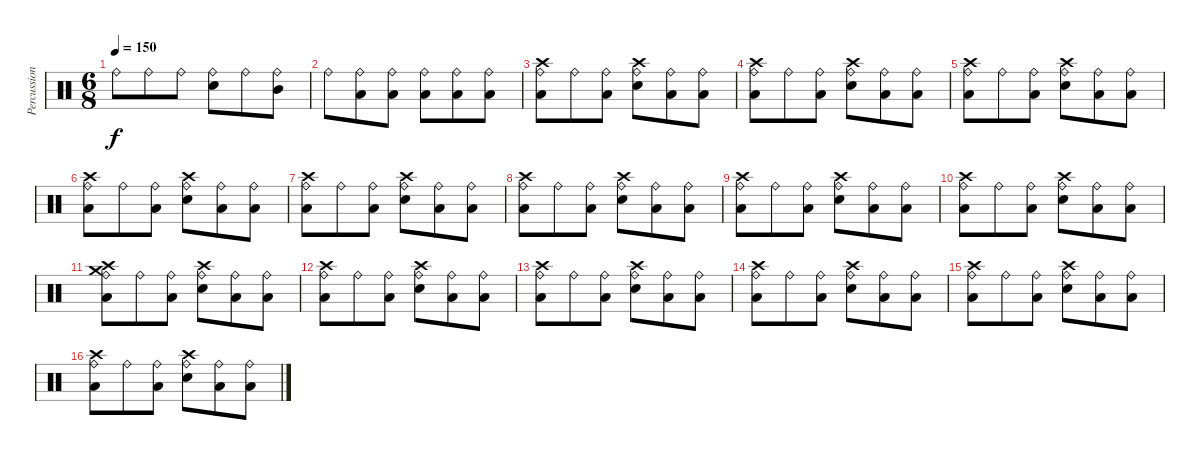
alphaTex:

\track ("Percussions" "Percussion") {instrument percussion}
\staff {score}
\articulation defaults
\ts (6 8)
\tempo 150
\clef neutral
\ks c "Ride (bell)".8{dy f} "Ride (bell)".8 "Ride (bell)".8
("Snare (hit) 2" "Ride (bell)").8 "Ride (bell)".8 ("Mid Tom (hit)" "Ride (bell)").8 |
"Ride (bell)".8 ("Low Tom (hit)" "Ride (bell)").8 ("Low Floor Tom (hit)" "Ride (bell)").8 ("Low Floor Tom (hit)" "Ride (bell)").8 ("Low Floor Tom (hit)" "Ride (bell)").8 ("Low Floor Tom (hit)" "Ride (bell)").8 |
("Crash high (hit)" "Ride (bell)" "Low Floor Tom (hit)").8 "Ride (bell)".8 ("Ride (bell)" "Low Floor Tom (hit)").8 ("Snare (hit) 2" "Crash high (hit)" "Ride (bell)").8 ("Ride (bell)" "Low Floor Tom (hit)").8 ("Ride (bell)" "Low Floor Tom (hit)").8 |
("Crash high (hit)" "Ride (bell)" "Low Floor Tom (hit)").8 "Ride (bell)".8 ("Ride (bell)" "Low Floor Tom (hit)").8 ("Snare (hit) 2" "Crash high (hit)" "Ride (bell)").8 ("Ride (bell)" "Low Floor Tom (hit)").8 ("Ride (bell)" "Low Floor Tom (hit)").8 |
("Crash high (hit)" "Ride (bell)" "Low Floor Tom (hit)").8 "Ride (bell)".8 ("Ride (bell)" "Low Floor Tom (hit)").8 ("Snare (hit) 2" "Crash high (hit)" "Ride (bell)").8 ("Ride (bell)" "Low Floor Tom (hit)").8 ("Ride (bell)" "Low Floor Tom (hit)").8 |
("Crash high (hit)" "Ride (bell)" "Low Floor Tom (hit)").8 "Ride (bell)".8 ("Ride (bell)" "Low Floor Tom (hit)").8 ("Snare (hit) 2" "Crash high (hit)" "Ride (bell)").8 ("Ride (bell)" "Low Floor Tom (hit)").8 ("Ride (bell)" "Low Floor Tom (hit)").8 |
("Crash high (hit)" "Ride (bell)" "Low Floor Tom (hit)").8 "Ride (bell)".8 ("Ride (bell)" "Low Floor Tom (hit)").8 ("Snare (hit) 2" "Crash high (hit)" "Ride (bell)").8 ("Ride (bell)" "Low Floor Tom (hit)").8 ("Ride (bell)" "Low Floor Tom (hit)").8 |
("Crash high (hit)" "Ride (bell)" "Low Floor Tom (hit)").8 "Ride (bell)".8 ("Ride (bell)" "Low Floor Tom (hit)").8 ("Snare (hit) 2" "Crash high (hit)" "Ride (bell)").8 ("Ride (bell)" "Low Floor Tom (hit)").8 ("Ride (bell)" "Low Floor Tom (hit)").8 |
("Crash high (hit)" "Ride (bell)" "Low Floor Tom (hit)").8 "Ride (bell)".8 ("Ride (bell)" "Low Floor Tom (hit)").8 ("Snare (hit) 2" "Crash high (hit)" "Ride (bell)").8 ("Ride (bell)" "Low Floor Tom (hit)").8 ("Ride (bell)" "Low Floor Tom (hit)").8 |
("Crash high (hit)" "Ride (bell)" "Low Floor Tom (hit)").8 "Ride (bell)".8 ("Ride (bell)" "Low Floor Tom (hit)").8 ("Snare (hit) 2" "Crash high (hit)" "Ride (bell)").8 ("Ride (bell)" "Low Floor Tom (hit)").8 ("Ride (bell)" "Low Floor Tom (hit)").8 |
("Crash medium (hit)" "Crash high (hit)" "Ride (bell)" "Low Floor Tom (hit)").8 "Ride (bell)".8 ("Ride (bell)" "Low Floor Tom (hit)").8 ("Snare (hit) 2" "Crash high (hit)" "Ride (bell)").8 ("Ride (bell)" "Low Floor Tom (hit)").8 ("Ride (bell)" "Low Floor Tom (hit)").8 |
("Crash high (hit)" "Ride (bell)" "Low Floor Tom (hit)").8 "Ride (bell)".8 ("Ride (bell)" "Low Floor Tom (hit)").8 ("Snare (hit) 2" "Crash high (hit)" "Ride (bell)").8 ("Ride (bell)" "Low Floor Tom (hit)").8 ("Ride (bell)" "Low Floor Tom (hit)").8 |
("Crash high (hit)" "Ride (bell)" "Low Floor Tom (hit)").8 "Ride (bell)".8 ("Ride (bell)" "Low Floor Tom (hit)").8 ("Snare (hit) 2" "Crash high (hit)" "Ride (bell)").8 ("Ride (bell)" "Low Floor Tom (hit)").8 ("Ride (bell)" "Low Floor Tom (hit)").8 |
("Crash high (hit)" "Ride (bell)" "Low Floor Tom (hit)").8 "Ride (bell)".8 ("Ride (bell)" "Low Floor Tom (hit)").8 ("Snare (hit) 2" "Crash high (hit)" "Ride (bell)").8 ("Ride (bell)" "Low Floor Tom (hit)").8 ("Ride (bell)" "Low Floor Tom (hit)").8 |
("Crash high (hit)" "Ride (bell)" "Low Floor Tom (hit)").8 "Ride (bell)".8 ("Ride (bell)" "Low Floor Tom (hit)").8 ("Snare (hit) 2" "Crash high (hit)" "Ride (bell)").8 ("Ride (bell)" "Low Floor Tom (hit)").8 ("Ride (bell)" "Low Floor Tom (hit)").8 |
("Crash high (hit)" "Ride (bell)" "Low Floor Tom (hit)").8 "Ride (bell)".8 ("Ride (bell)" "Low Floor Tom (hit)").8 ("Snare (hit) 2" "Crash high (hit)" "Ride (bell)").8 ("Ride (bell)" "Low Floor Tom (hit)").8 ("Ride (bell)" "Low Floor Tom (hit)").8
